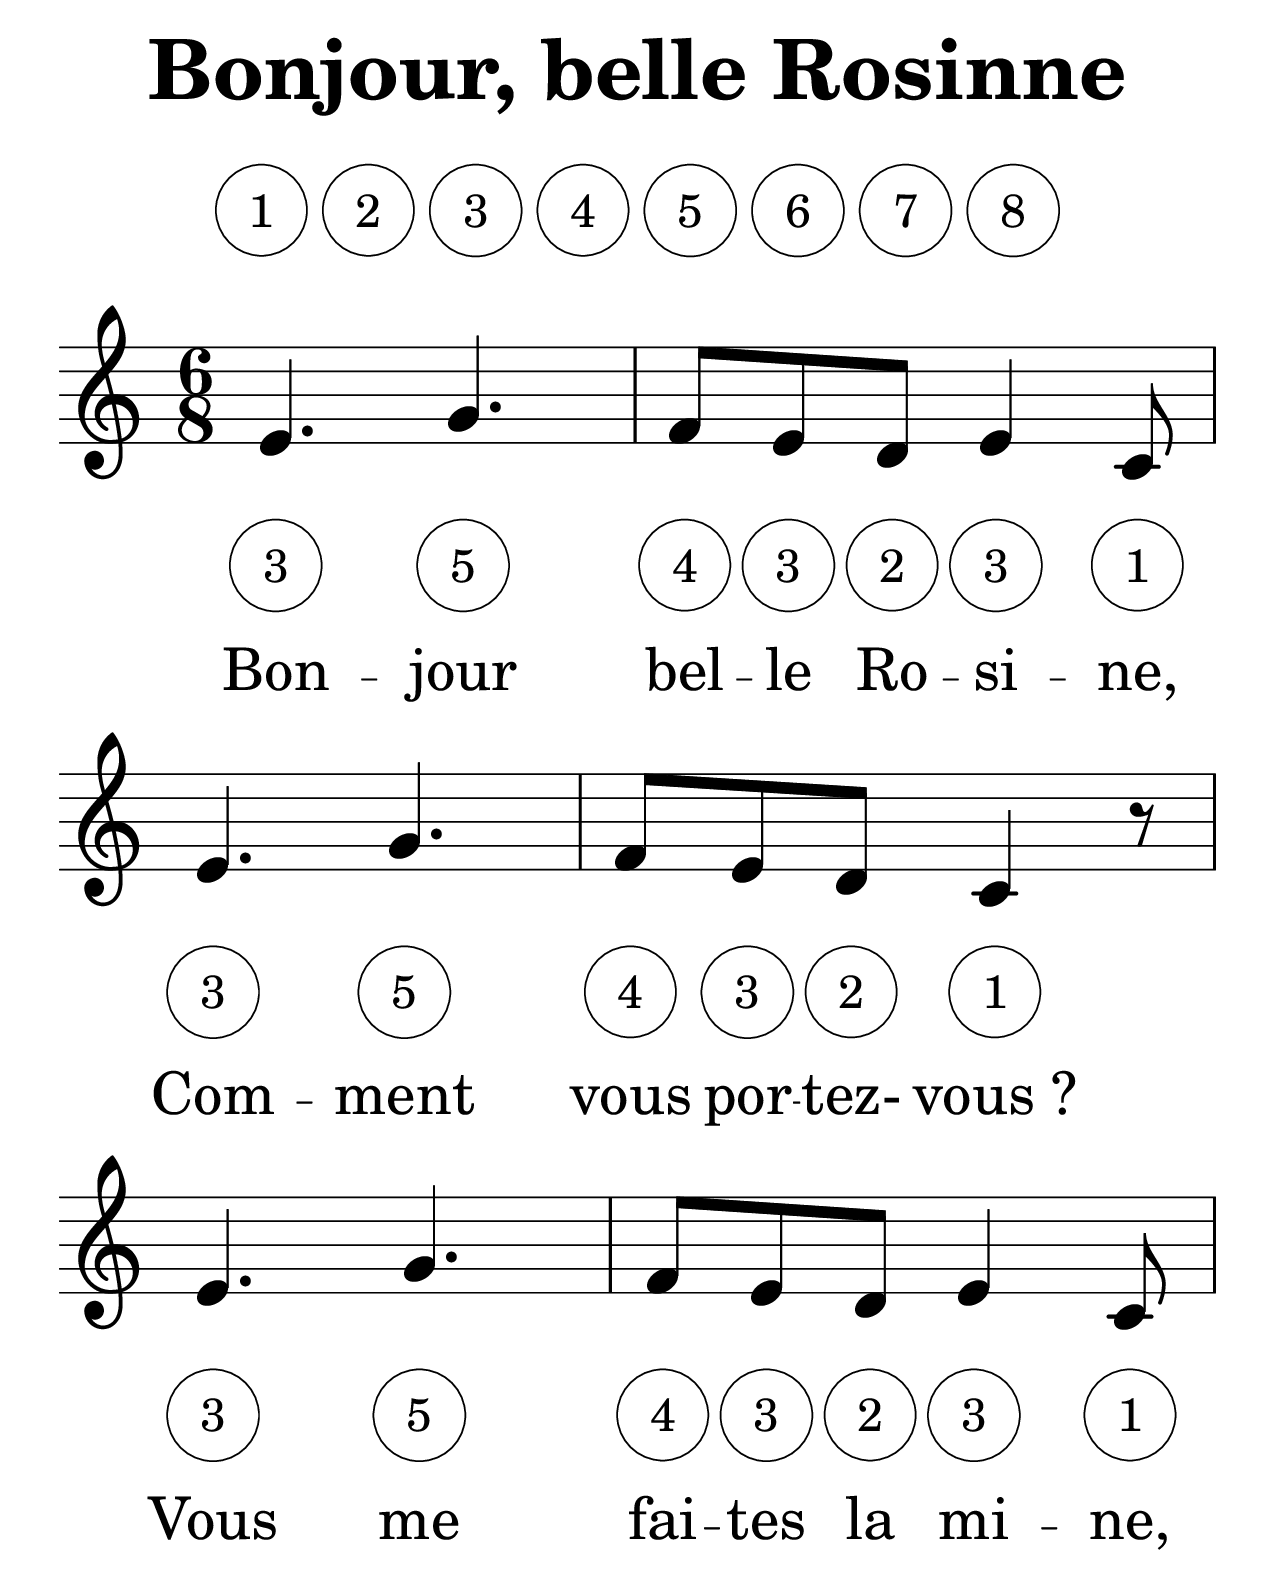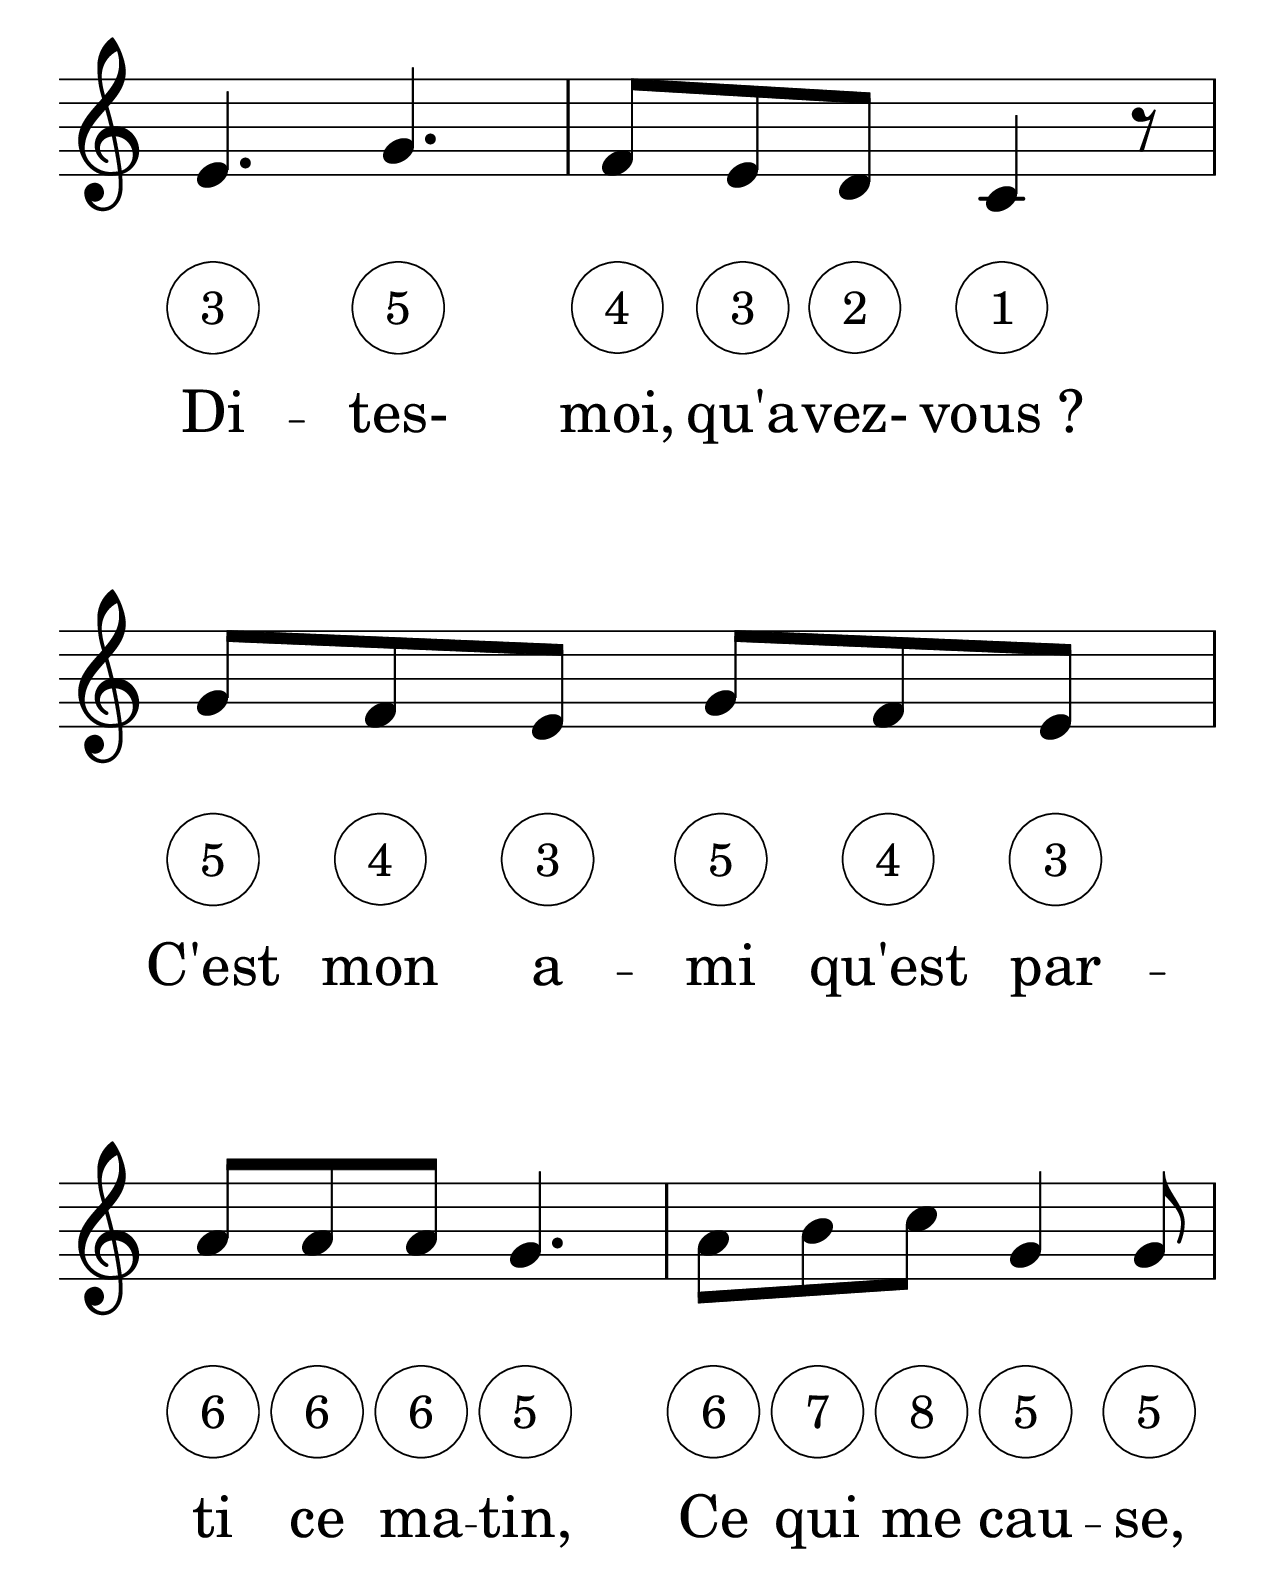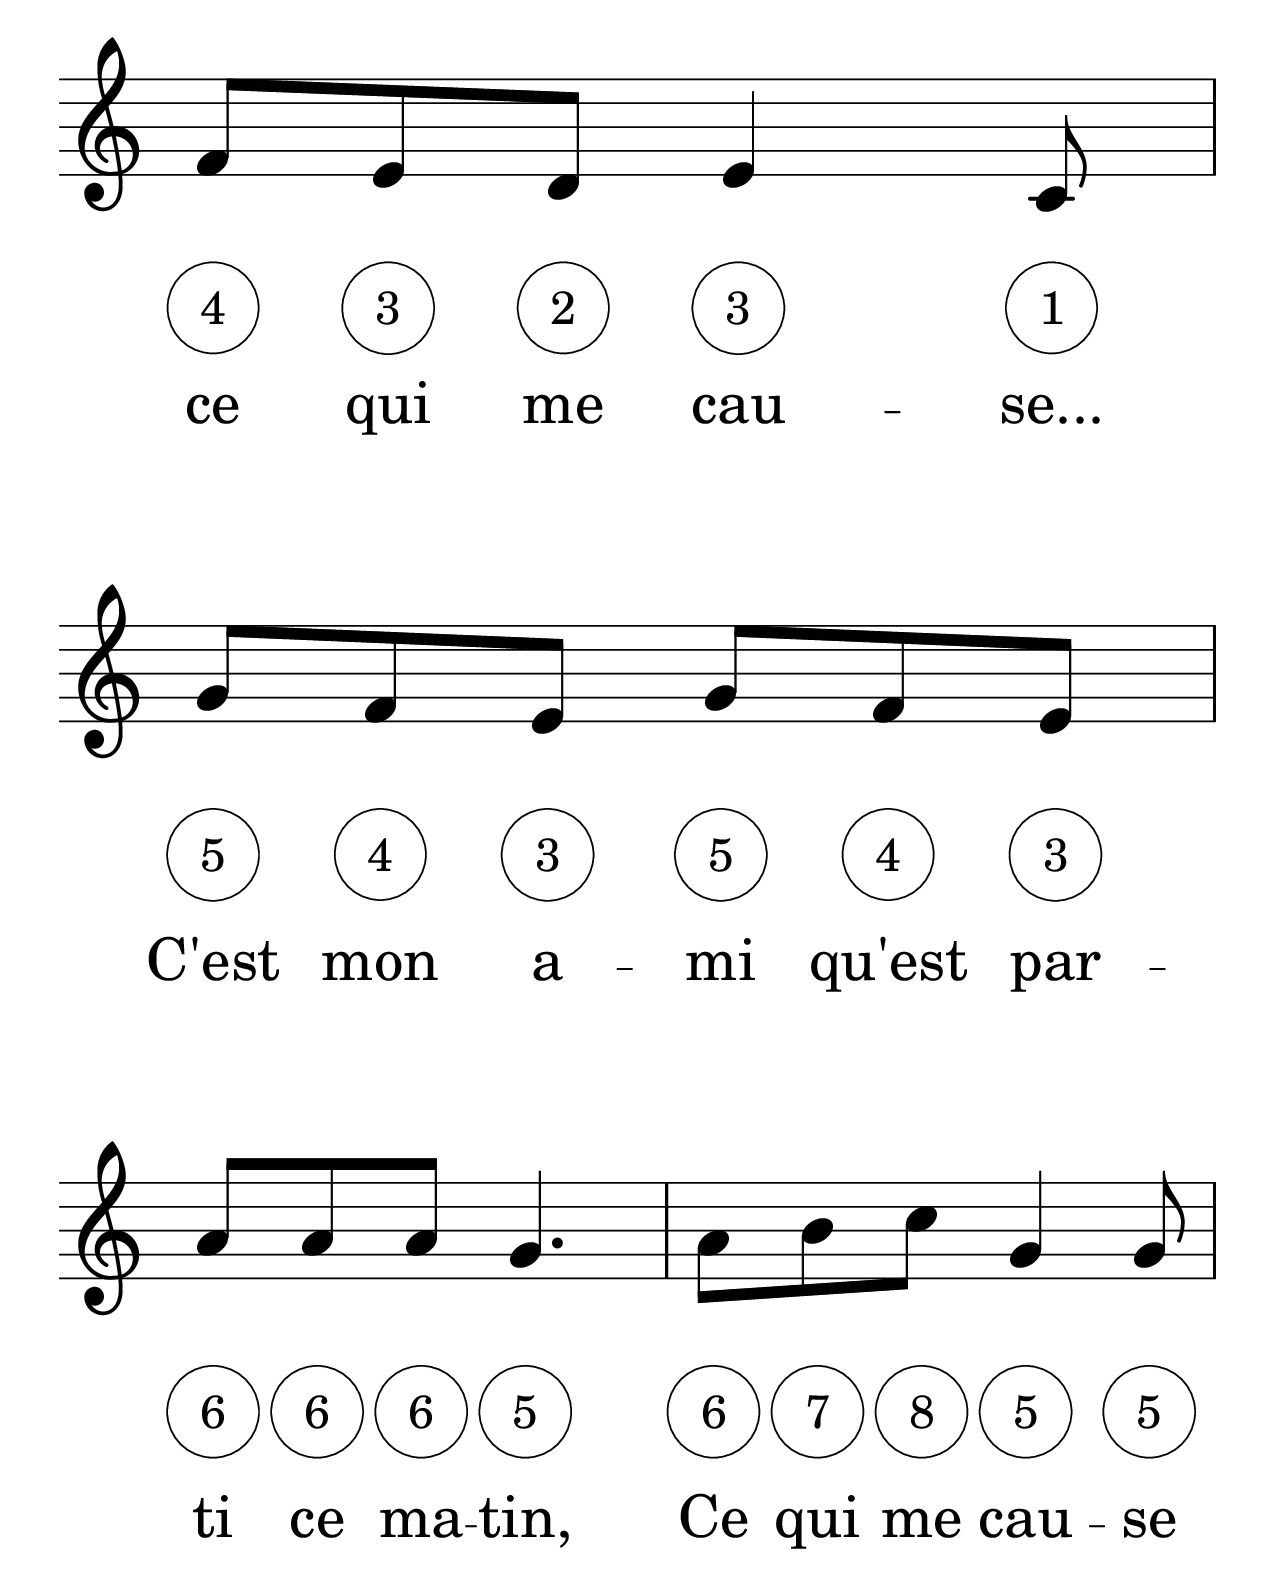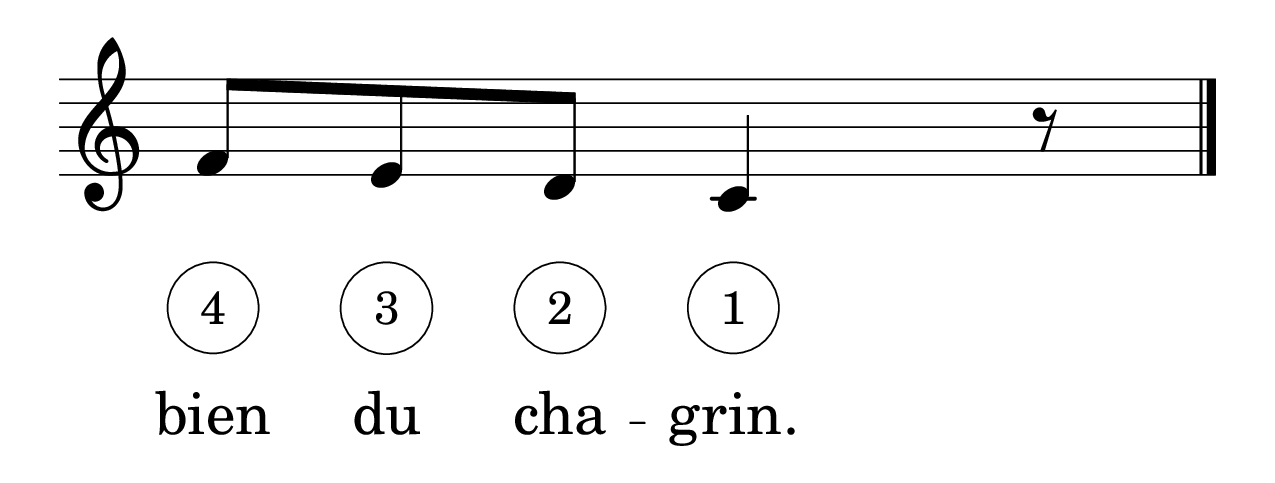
\version "2.18.2"
\include "common.ly"
\version "2.18.2"

% for reference
% ① ② ③ ④ ⑤ ⑥ ⑦ ⑧ ◯

#(define-markup-command (colorcircle layout props text) (markup?)
  "Draw a double box around text."
  (interpret-markup layout props
    #{\markup \raise #0.6 \circle \fontsize #-6 \pad-markup #0.8 #text #}))

% empty circles with bar number to colorize
oc = \markup \colorcircle 1
od = \markup \colorcircle 2
oe = \markup \colorcircle 3
of = \markup \colorcircle 4
og = \markup \colorcircle 5
oap = \markup \colorcircle 6
obp = \markup \colorcircle 7
ocp = \markup \colorcircle 8
oo =  \markup \raise #1.3 \circle \fontsize #-5 \pad-markup #0.9 "  "


% Adapted from typeset CC-BY Wikisource

\header {
 title = "Bonjour, belle Rosinne"
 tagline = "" 
}

\markup {
  \column {
  \vspace #0.5
  \fill-line { \column { \line { 
    \fontsize #5 { \oc \od \oe \of \og \oap \obp \ocp}}}}
  \vspace #0.5
  }
}

\score {
\new Staff <<  
 \clef treble
 \time 6/8
 \key c \major 
 \transpose ef c {
  \relative c'' {
      g4. bf
      af8 g f g4 ef8
      g4. bf
      af8 g f ef4 r8

      g4. bf
      af8 g f g4 ef8
      g4. bf
      af8 g f ef4 r8

      bf' af g bf af g
      c c c bf4.
      c8 d ef bf4 bf8
      af g f g4 ef8

      bf' af g bf af g
      c c c bf4.
      c8 d ef bf4 bf8
      af g f ef4  r8
      \bar "|."
  }
}

\addlyrics {
    \set fontSize = #4
    \oe \og \of \oe \od \oe \oc
    \oe \og \of \oe \od \oc
    \oe \og \of \oe \od \oe \oc
    \oe \og \of \oe \od \oc
    \og \of \oe \og \of \oe \oap \oap \oap \og
    \oap \obp \ocp \og \og \of \oe \od \oe \oc
    \og \of \oe \og \of \oe \oap \oap \oap \og
    \oap \obp \ocp \og \og \of \oe \od \oc
}

\addlyrics {
  Bon -- jour bel -- le Ro -- si -- ne,
      Com -- ment vous por -- tez- vous_?
      Vous me fai -- tes la mi -- ne,
      Di -- tes- moi, qu'a -- vez- vous_?
      C'est mon a -- mi qu'est par -- ti ce ma -- tin,
      Ce qui me cau -- se, ce qui me cau -- se...
      C'est mon a -- mi qu'est par -- ti ce ma -- tin,
      Ce qui me cau -- se bien du cha -- grin. 
} 
 
>>

\layout { }

\midi {
    \context {
      \Score
      tempoWholesPerMinute = #(ly:make-moment 100 4)
    }
  }

}




